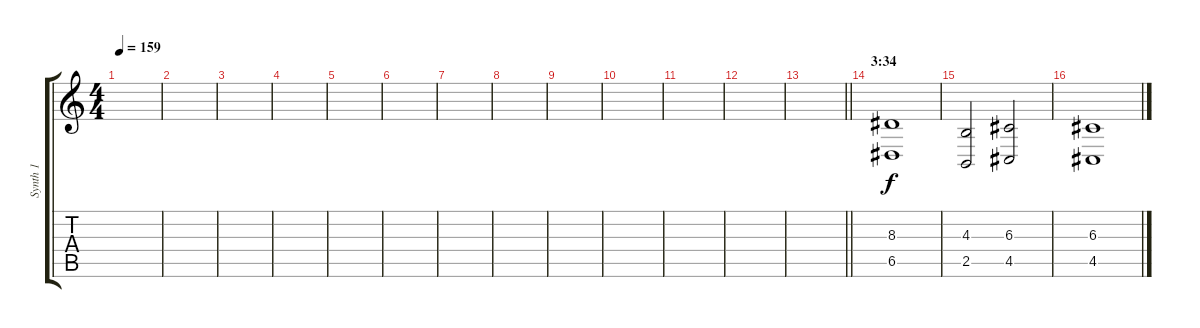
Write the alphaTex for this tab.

\track ("Synth 1" "Synth 1") {instrument pad4choir}
\staff {score tabs}
\tuning (E4 B3 G3 D3 A2 E2) {hide}
\ts (4 4)
\tempo 159
\clef g2
\ks c
|
|
|
|
|
|
|
|
|
|
|
|
\barLineRight lightlight
|
\section ("" "3:34")
(8.3 6.5).1 |
(4.3 2.5).2 (6.3 4.5).2 |
(6.3 4.5).1
